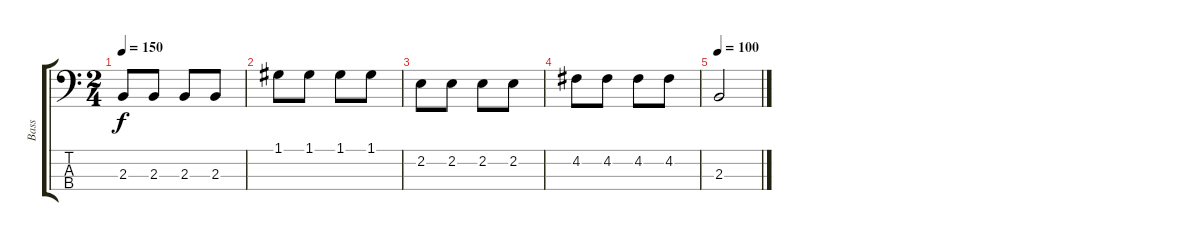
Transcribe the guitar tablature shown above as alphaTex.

\track ("Bass" "Bass") {instrument fretlessbass}
\staff {score tabs}
\tuning (G2 D2 A1 E1) {hide}
\ts (2 4)
\tempo 150
\clef f4
\ks c
2.3.8{dy f} 2.3.8 2.3.8 2.3.8 |
1.1.8 1.1.8 1.1.8 1.1.8 |
2.2.8 2.2.8 2.2.8 2.2.8 |
4.2.8 4.2.8 4.2.8 4.2.8 |
\tempo 100
2.3.2
